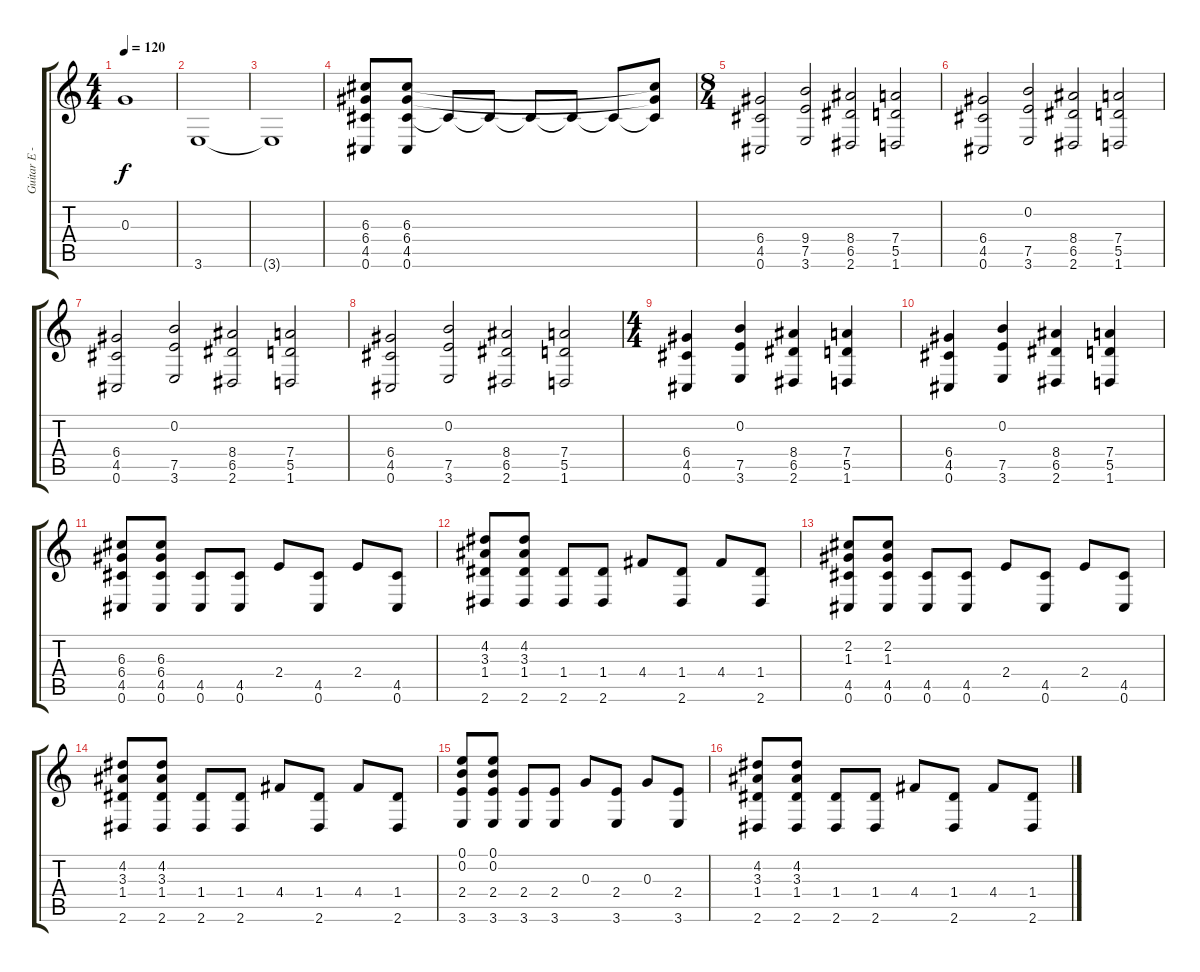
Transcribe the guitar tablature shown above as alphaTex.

\track ("Guitar E - C# -  Dennis Sherman" "Guitar E -") {instrument distortionguitar}
\staff {score tabs}
\tuning (E4 B3 G3 D3 A2 Db2) {hide}
\ts (4 4)
\tempo 120
\clef g2
\ks c
0.3{t}.1{dy f} |
3.6.1 |
3.6{t}.1 |
(6.3 6.4 4.5 0.6).8{instrument overdrivenguitar} (6.3 6.4 4.5 0.6).8 4.5{t}.8 4.5{t}.8 4.5{t}.8 4.5{t}.8 4.5{t}.8 (6.3{t} 6.4{t} 4.5{t}).8 |
\ts (8 4)
(6.4 4.5 0.6).2 (9.4 7.5 3.6).2 (8.4 6.5 2.6).2 (7.4 5.5 1.6).2 |
(6.4 4.5 0.6).2 (0.2 7.5 3.6).2 (8.4 6.5 2.6).2 (7.4 5.5 1.6).2 |
(6.4 4.5 0.6).2 (0.2 7.5 3.6).2 (8.4 6.5 2.6).2 (7.4 5.5 1.6).2 |
(6.4 4.5 0.6).2 (0.2 7.5 3.6).2 (8.4 6.5 2.6).2 (7.4 5.5 1.6).2 |
\ts (4 4)
(6.4 4.5 0.6).4 (0.2 7.5 3.6).4 (8.4 6.5 2.6).4 (7.4 5.5 1.6).4 |
(6.4 4.5 0.6).4 (0.2 7.5 3.6).4 (8.4 6.5 2.6).4 (7.4 5.5 1.6).4 |
(6.3 6.4 4.5 0.6).8 (6.3 6.4 4.5 0.6).8 (4.5 0.6).8 (4.5 0.6).8 2.4.8 (4.5 0.6).8 2.4.8 (4.5 0.6).8 |
(4.2 3.3 1.4 2.6).8 (4.2 3.3 1.4 2.6).8 (1.4 2.6).8 (1.4 2.6).8 4.4.8 (1.4 2.6).8 4.4.8 (1.4 2.6).8 |
(2.2 1.3 4.5 0.6).8 (2.2 1.3 4.5 0.6).8 (4.5 0.6).8 (4.5 0.6).8 2.4.8 (4.5 0.6).8 2.4.8 (4.5 0.6).8 |
(4.2 3.3 1.4 2.6).8 (4.2 3.3 1.4 2.6).8 (1.4 2.6).8 (1.4 2.6).8 4.4.8 (1.4 2.6).8 4.4.8 (1.4 2.6).8 |
(0.1 0.2 2.4 3.6).8 (0.1 0.2 2.4 3.6).8 (2.4 3.6).8 (2.4 3.6).8 0.3.8 (2.4 3.6).8 0.3.8 (2.4 3.6).8 |
(4.2 3.3 1.4 2.6).8 (4.2 3.3 1.4 2.6).8 (1.4 2.6).8 (1.4 2.6).8 4.4.8 (1.4 2.6).8 4.4.8 (1.4 2.6).8
